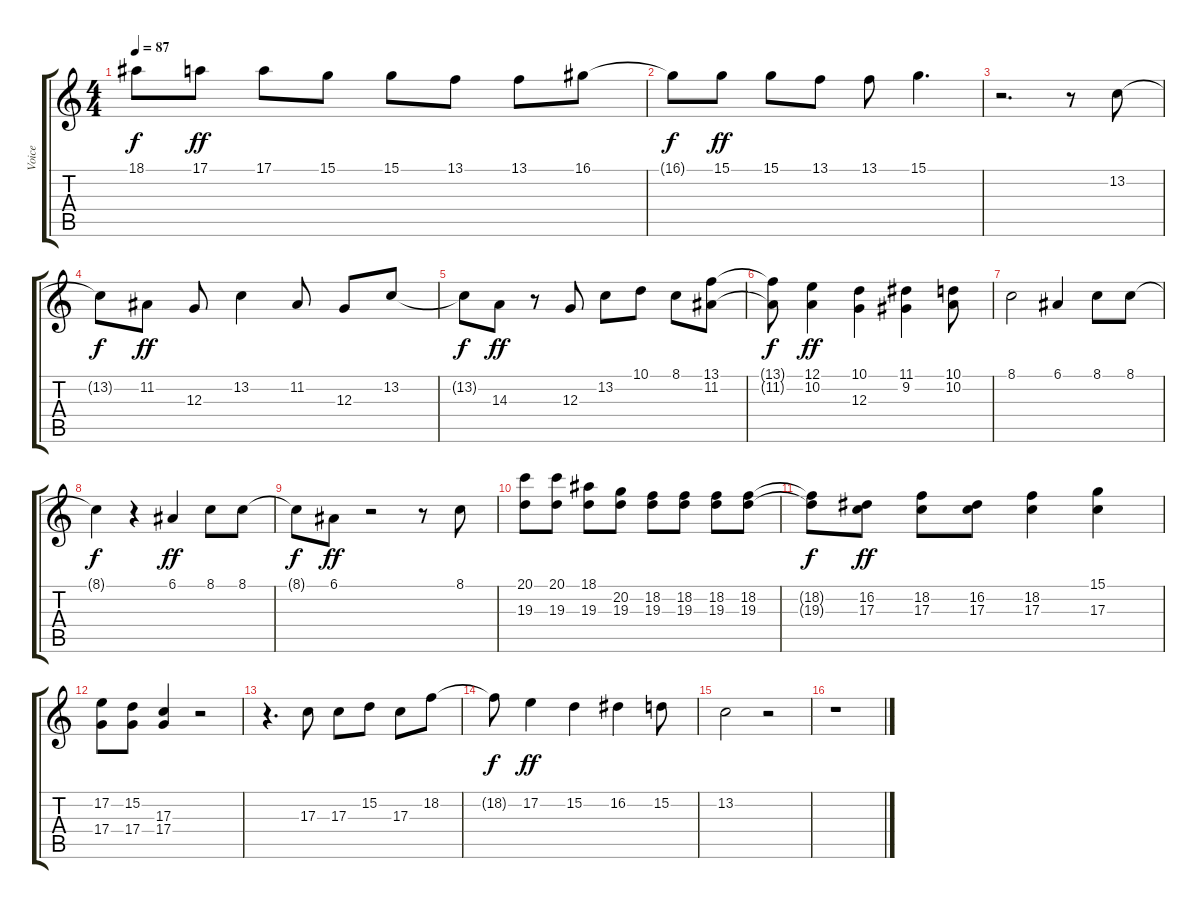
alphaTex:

\track ("Voice" "Voice") {instrument pad1newage}
\staff {score tabs}
\tuning (E4 B3 G3 D3 A2 E2) {hide}
\ts (4 4)
\tempo 87
\clef g2
\ks c
18.1{t}.8{dy f} 17.1.8{dy ff} 17.1.8 15.1.8 15.1.8 13.1.8 13.1.8 16.1.8 |
16.1{t}.8{dy f} 15.1.8{dy ff} 15.1.8 13.1.8 13.1.8 15.1.4{d} |
r.2{d} r.8 13.2.8 |
13.2{t}.8{dy f} 11.2.8{dy ff} 12.3.8 13.2.4 11.2.8 12.3.8 13.2.8 |
13.2{t}.8{dy f} 14.3.8{dy ff} r.8 12.3.8 13.2.8 10.1.8 8.1.8 (13.1 11.2).8 |
(13.1{t} 11.2{t}).8{dy f} (12.1 10.2).4{dy ff} (10.1 12.3).4 (11.1 9.2).4 (10.1 10.2).8 |
8.1.2 6.1.4 8.1.8 8.1.8 |
8.1{t}.4{dy f} r.4 6.1.4{dy ff} 8.1.8 8.1.8 |
8.1{t}.8{dy f} 6.1.8{dy ff} r.2 r.8 8.1.8 |
(20.1 19.3).8 (20.1 19.3).8 (18.1 19.3).8 (20.2 19.3).8 (18.2 19.3).8 (18.2 19.3).8 (18.2 19.3).8 (18.2 19.3).8 |
(18.2{t} 19.3{t}).8{dy f} (16.2 17.3).8{dy ff} (18.2 17.3).8 (16.2 17.3).8 (18.2 17.3).4 (15.1 17.3).4 |
(17.2 17.4).8 (15.2 17.4).8 (17.3 17.4).4 r.2 |
r.4{d} 17.3.8 17.3.8 15.2.8 17.3.8 18.2.8 |
18.2{t}.8{dy f} 17.2.4{dy ff} 15.2.4 16.2.4 15.2.8 |
13.2.2 r.2 |
r.1
